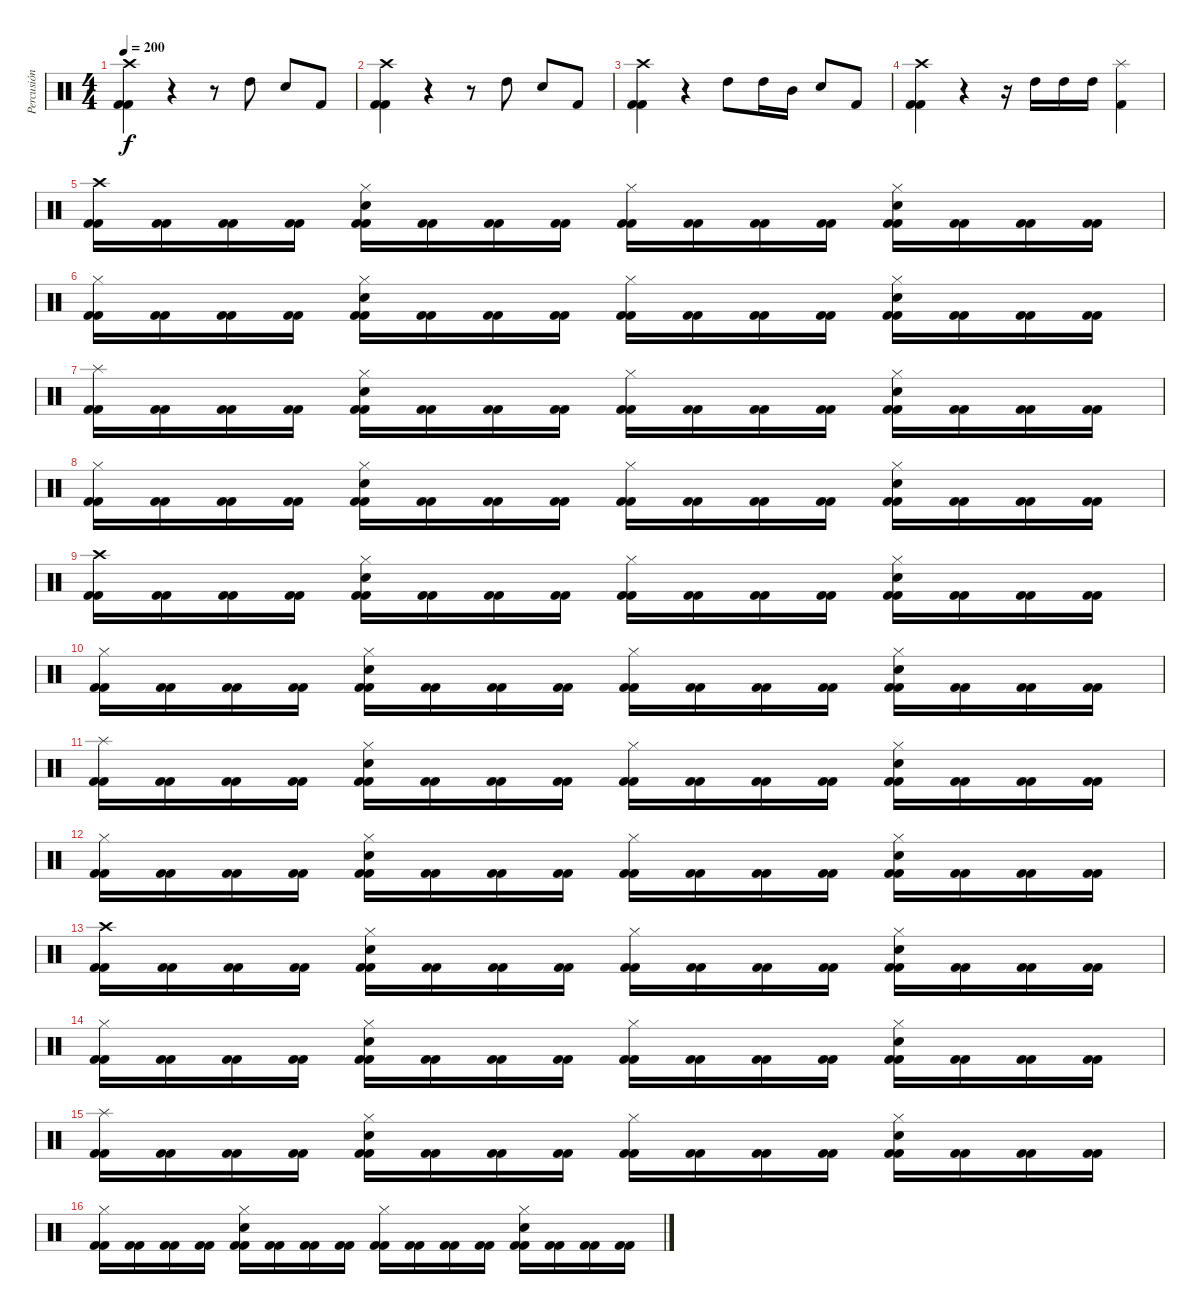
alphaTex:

\track ("Percusión" "Percusión") {instrument percussion}
\staff {score}
\articulation defaults
\ts (4 4)
\tempo 200
\clef neutral
\ks c
("Crash high (hit)" "Kick (hit) 2" "Kick (hit) 2").4{dy f} r.4 r.8 "High Tom (hit)".8 "Snare (hit) 2".8 "Kick (hit) 2".8 |
("Crash high (hit)" "Kick (hit) 2" "Kick (hit) 2").4 r.4 r.8 "High Tom (hit)".8 "Snare (hit) 2".8 "Kick (hit) 2".8 |
("Crash high (hit)" "Kick (hit) 2" "Kick (hit) 2").4 r.4 "High Tom (hit)".8 "High Tom (hit)".16 "Mid Tom (hit)".16 "Snare (hit) 2".8 "Kick (hit) 2".8 |
("Crash high (hit)" "Kick (hit) 2" "Kick (hit) 2").4 r.4 r.16 "High Tom (hit)".16 "High Tom (hit)".16 "High Tom (hit)".16 ("Splash (hit)" "Kick (hit) 2").4 |
("Crash high (hit)" "Kick (hit) 2" "Kick (hit) 2").16 ("Kick (hit) 2" "Kick (hit) 2").16 ("Kick (hit) 2" "Kick (hit) 2").16 ("Kick (hit) 2" "Kick (hit) 2").16 ("Hi-Hat (closed)" "Snare (hit) 2" "Kick (hit) 2" "Kick (hit) 2").16 ("Kick (hit) 2" "Kick (hit) 2").16 ("Kick (hit) 2" "Kick (hit) 2").16 ("Kick (hit) 2" "Kick (hit) 2").16 ("Hi-Hat (closed)" "Kick (hit) 2" "Kick (hit) 2").16 ("Kick (hit) 2" "Kick (hit) 2").16 ("Kick (hit) 2" "Kick (hit) 2").16 ("Kick (hit) 2" "Kick (hit) 2").16 ("Hi-Hat (closed)" "Snare (hit) 2" "Kick (hit) 2" "Kick (hit) 2").16 ("Kick (hit) 2" "Kick (hit) 2").16 ("Kick (hit) 2" "Kick (hit) 2").16 ("Kick (hit) 2" "Kick (hit) 2").16 |
("Hi-Hat (closed)" "Kick (hit) 2" "Kick (hit) 2").16 ("Kick (hit) 2" "Kick (hit) 2").16 ("Kick (hit) 2" "Kick (hit) 2").16 ("Kick (hit) 2" "Kick (hit) 2").16 ("Hi-Hat (closed)" "Snare (hit) 2" "Kick (hit) 2" "Kick (hit) 2").16 ("Kick (hit) 2" "Kick (hit) 2").16 ("Kick (hit) 2" "Kick (hit) 2").16 ("Kick (hit) 2" "Kick (hit) 2").16 ("Hi-Hat (closed)" "Kick (hit) 2" "Kick (hit) 2").16 ("Kick (hit) 2" "Kick (hit) 2").16 ("Kick (hit) 2" "Kick (hit) 2").16 ("Kick (hit) 2" "Kick (hit) 2").16 ("Hi-Hat (closed)" "Snare (hit) 2" "Kick (hit) 2" "Kick (hit) 2").16 ("Kick (hit) 2" "Kick (hit) 2").16 ("Kick (hit) 2" "Kick (hit) 2").16 ("Kick (hit) 2" "Kick (hit) 2").16 |
("Splash (hit)" "Kick (hit) 2" "Kick (hit) 2").16 ("Kick (hit) 2" "Kick (hit) 2").16 ("Kick (hit) 2" "Kick (hit) 2").16 ("Kick (hit) 2" "Kick (hit) 2").16 ("Hi-Hat (closed)" "Snare (hit) 2" "Kick (hit) 2" "Kick (hit) 2").16 ("Kick (hit) 2" "Kick (hit) 2").16 ("Kick (hit) 2" "Kick (hit) 2").16 ("Kick (hit) 2" "Kick (hit) 2").16 ("Hi-Hat (closed)" "Kick (hit) 2" "Kick (hit) 2").16 ("Kick (hit) 2" "Kick (hit) 2").16 ("Kick (hit) 2" "Kick (hit) 2").16 ("Kick (hit) 2" "Kick (hit) 2").16 ("Hi-Hat (closed)" "Snare (hit) 2" "Kick (hit) 2" "Kick (hit) 2").16 ("Kick (hit) 2" "Kick (hit) 2").16 ("Kick (hit) 2" "Kick (hit) 2").16 ("Kick (hit) 2" "Kick (hit) 2").16 |
("Hi-Hat (closed)" "Kick (hit) 2" "Kick (hit) 2").16 ("Kick (hit) 2" "Kick (hit) 2").16 ("Kick (hit) 2" "Kick (hit) 2").16 ("Kick (hit) 2" "Kick (hit) 2").16 ("Hi-Hat (closed)" "Snare (hit) 2" "Kick (hit) 2" "Kick (hit) 2").16 ("Kick (hit) 2" "Kick (hit) 2").16 ("Kick (hit) 2" "Kick (hit) 2").16 ("Kick (hit) 2" "Kick (hit) 2").16 ("Hi-Hat (closed)" "Kick (hit) 2" "Kick (hit) 2").16 ("Kick (hit) 2" "Kick (hit) 2").16 ("Kick (hit) 2" "Kick (hit) 2").16 ("Kick (hit) 2" "Kick (hit) 2").16 ("Hi-Hat (closed)" "Snare (hit) 2" "Kick (hit) 2" "Kick (hit) 2").16 ("Kick (hit) 2" "Kick (hit) 2").16 ("Kick (hit) 2" "Kick (hit) 2").16 ("Kick (hit) 2" "Kick (hit) 2").16 |
("Crash high (hit)" "Kick (hit) 2" "Kick (hit) 2").16 ("Kick (hit) 2" "Kick (hit) 2").16 ("Kick (hit) 2" "Kick (hit) 2").16 ("Kick (hit) 2" "Kick (hit) 2").16 ("Hi-Hat (closed)" "Snare (hit) 2" "Kick (hit) 2" "Kick (hit) 2").16 ("Kick (hit) 2" "Kick (hit) 2").16 ("Kick (hit) 2" "Kick (hit) 2").16 ("Kick (hit) 2" "Kick (hit) 2").16 ("Hi-Hat (closed)" "Kick (hit) 2" "Kick (hit) 2").16 ("Kick (hit) 2" "Kick (hit) 2").16 ("Kick (hit) 2" "Kick (hit) 2").16 ("Kick (hit) 2" "Kick (hit) 2").16 ("Hi-Hat (closed)" "Snare (hit) 2" "Kick (hit) 2" "Kick (hit) 2").16 ("Kick (hit) 2" "Kick (hit) 2").16 ("Kick (hit) 2" "Kick (hit) 2").16 ("Kick (hit) 2" "Kick (hit) 2").16 |
("Hi-Hat (closed)" "Kick (hit) 2" "Kick (hit) 2").16 ("Kick (hit) 2" "Kick (hit) 2").16 ("Kick (hit) 2" "Kick (hit) 2").16 ("Kick (hit) 2" "Kick (hit) 2").16 ("Hi-Hat (closed)" "Snare (hit) 2" "Kick (hit) 2" "Kick (hit) 2").16 ("Kick (hit) 2" "Kick (hit) 2").16 ("Kick (hit) 2" "Kick (hit) 2").16 ("Kick (hit) 2" "Kick (hit) 2").16 ("Hi-Hat (closed)" "Kick (hit) 2" "Kick (hit) 2").16 ("Kick (hit) 2" "Kick (hit) 2").16 ("Kick (hit) 2" "Kick (hit) 2").16 ("Kick (hit) 2" "Kick (hit) 2").16 ("Hi-Hat (closed)" "Snare (hit) 2" "Kick (hit) 2" "Kick (hit) 2").16 ("Kick (hit) 2" "Kick (hit) 2").16 ("Kick (hit) 2" "Kick (hit) 2").16 ("Kick (hit) 2" "Kick (hit) 2").16 |
("Splash (hit)" "Kick (hit) 2" "Kick (hit) 2").16 ("Kick (hit) 2" "Kick (hit) 2").16 ("Kick (hit) 2" "Kick (hit) 2").16 ("Kick (hit) 2" "Kick (hit) 2").16 ("Hi-Hat (closed)" "Snare (hit) 2" "Kick (hit) 2" "Kick (hit) 2").16 ("Kick (hit) 2" "Kick (hit) 2").16 ("Kick (hit) 2" "Kick (hit) 2").16 ("Kick (hit) 2" "Kick (hit) 2").16 ("Hi-Hat (closed)" "Kick (hit) 2" "Kick (hit) 2").16 ("Kick (hit) 2" "Kick (hit) 2").16 ("Kick (hit) 2" "Kick (hit) 2").16 ("Kick (hit) 2" "Kick (hit) 2").16 ("Hi-Hat (closed)" "Snare (hit) 2" "Kick (hit) 2" "Kick (hit) 2").16 ("Kick (hit) 2" "Kick (hit) 2").16 ("Kick (hit) 2" "Kick (hit) 2").16 ("Kick (hit) 2" "Kick (hit) 2").16 |
("Hi-Hat (closed)" "Kick (hit) 2" "Kick (hit) 2").16 ("Kick (hit) 2" "Kick (hit) 2").16 ("Kick (hit) 2" "Kick (hit) 2").16 ("Kick (hit) 2" "Kick (hit) 2").16 ("Hi-Hat (closed)" "Snare (hit) 2" "Kick (hit) 2" "Kick (hit) 2").16 ("Kick (hit) 2" "Kick (hit) 2").16 ("Kick (hit) 2" "Kick (hit) 2").16 ("Kick (hit) 2" "Kick (hit) 2").16 ("Hi-Hat (closed)" "Kick (hit) 2" "Kick (hit) 2").16 ("Kick (hit) 2" "Kick (hit) 2").16 ("Kick (hit) 2" "Kick (hit) 2").16 ("Kick (hit) 2" "Kick (hit) 2").16 ("Hi-Hat (closed)" "Snare (hit) 2" "Kick (hit) 2" "Kick (hit) 2").16 ("Kick (hit) 2" "Kick (hit) 2").16 ("Kick (hit) 2" "Kick (hit) 2").16 ("Kick (hit) 2" "Kick (hit) 2").16 |
("Crash high (hit)" "Kick (hit) 2" "Kick (hit) 2").16 ("Kick (hit) 2" "Kick (hit) 2").16 ("Kick (hit) 2" "Kick (hit) 2").16 ("Kick (hit) 2" "Kick (hit) 2").16 ("Hi-Hat (closed)" "Snare (hit) 2" "Kick (hit) 2" "Kick (hit) 2").16 ("Kick (hit) 2" "Kick (hit) 2").16 ("Kick (hit) 2" "Kick (hit) 2").16 ("Kick (hit) 2" "Kick (hit) 2").16 ("Hi-Hat (closed)" "Kick (hit) 2" "Kick (hit) 2").16 ("Kick (hit) 2" "Kick (hit) 2").16 ("Kick (hit) 2" "Kick (hit) 2").16 ("Kick (hit) 2" "Kick (hit) 2").16 ("Hi-Hat (closed)" "Snare (hit) 2" "Kick (hit) 2" "Kick (hit) 2").16 ("Kick (hit) 2" "Kick (hit) 2").16 ("Kick (hit) 2" "Kick (hit) 2").16 ("Kick (hit) 2" "Kick (hit) 2").16 |
("Hi-Hat (closed)" "Kick (hit) 2" "Kick (hit) 2").16 ("Kick (hit) 2" "Kick (hit) 2").16 ("Kick (hit) 2" "Kick (hit) 2").16 ("Kick (hit) 2" "Kick (hit) 2").16 ("Hi-Hat (closed)" "Snare (hit) 2" "Kick (hit) 2" "Kick (hit) 2").16 ("Kick (hit) 2" "Kick (hit) 2").16 ("Kick (hit) 2" "Kick (hit) 2").16 ("Kick (hit) 2" "Kick (hit) 2").16 ("Hi-Hat (closed)" "Kick (hit) 2" "Kick (hit) 2").16 ("Kick (hit) 2" "Kick (hit) 2").16 ("Kick (hit) 2" "Kick (hit) 2").16 ("Kick (hit) 2" "Kick (hit) 2").16 ("Hi-Hat (closed)" "Snare (hit) 2" "Kick (hit) 2" "Kick (hit) 2").16 ("Kick (hit) 2" "Kick (hit) 2").16 ("Kick (hit) 2" "Kick (hit) 2").16 ("Kick (hit) 2" "Kick (hit) 2").16 |
("Splash (hit)" "Kick (hit) 2" "Kick (hit) 2").16 ("Kick (hit) 2" "Kick (hit) 2").16 ("Kick (hit) 2" "Kick (hit) 2").16 ("Kick (hit) 2" "Kick (hit) 2").16 ("Hi-Hat (closed)" "Snare (hit) 2" "Kick (hit) 2" "Kick (hit) 2").16 ("Kick (hit) 2" "Kick (hit) 2").16 ("Kick (hit) 2" "Kick (hit) 2").16 ("Kick (hit) 2" "Kick (hit) 2").16 ("Hi-Hat (closed)" "Kick (hit) 2" "Kick (hit) 2").16 ("Kick (hit) 2" "Kick (hit) 2").16 ("Kick (hit) 2" "Kick (hit) 2").16 ("Kick (hit) 2" "Kick (hit) 2").16 ("Hi-Hat (closed)" "Snare (hit) 2" "Kick (hit) 2" "Kick (hit) 2").16 ("Kick (hit) 2" "Kick (hit) 2").16 ("Kick (hit) 2" "Kick (hit) 2").16 ("Kick (hit) 2" "Kick (hit) 2").16 |
("Hi-Hat (closed)" "Kick (hit) 2" "Kick (hit) 2").16 ("Kick (hit) 2" "Kick (hit) 2").16 ("Kick (hit) 2" "Kick (hit) 2").16 ("Kick (hit) 2" "Kick (hit) 2").16 ("Hi-Hat (closed)" "Snare (hit) 2" "Kick (hit) 2" "Kick (hit) 2").16 ("Kick (hit) 2" "Kick (hit) 2").16 ("Kick (hit) 2" "Kick (hit) 2").16 ("Kick (hit) 2" "Kick (hit) 2").16 ("Hi-Hat (closed)" "Kick (hit) 2" "Kick (hit) 2").16 ("Kick (hit) 2" "Kick (hit) 2").16 ("Kick (hit) 2" "Kick (hit) 2").16 ("Kick (hit) 2" "Kick (hit) 2").16 ("Hi-Hat (closed)" "Snare (hit) 2" "Kick (hit) 2" "Kick (hit) 2").16 ("Kick (hit) 2" "Kick (hit) 2").16 ("Kick (hit) 2" "Kick (hit) 2").16 ("Kick (hit) 2" "Kick (hit) 2").16
